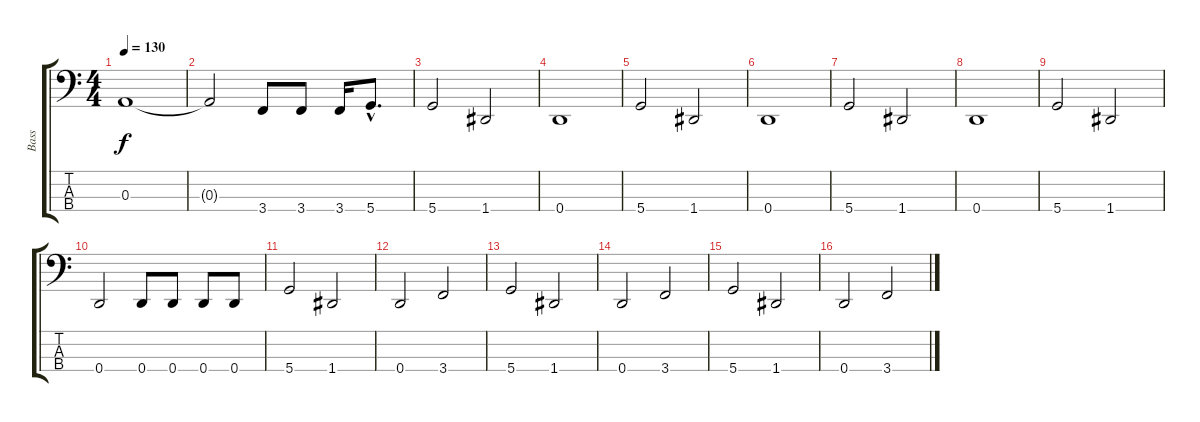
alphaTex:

\track ("Bass" "Bass") {instrument electricbassfinger}
\staff {score tabs}
\tuning (G2 D2 A1 D1) {hide}
\ts (4 4)
\tempo 130
\clef f4
\ks c
0.3.1{dy f} |
0.3{t}.2 3.4.8 3.4.8 3.4.16 5.4{hac}.8{d} |
5.4.2 1.4.2 |
0.4.1 |
5.4.2 1.4.2 |
0.4.1 |
5.4.2 1.4.2 |
0.4.1 |
5.4.2 1.4.2 |
0.4.2 0.4.8 0.4.8 0.4.8 0.4.8 |
5.4.2 1.4.2 |
0.4.2 3.4.2 |
5.4.2 1.4.2 |
0.4.2 3.4.2 |
5.4.2 1.4.2 |
0.4.2 3.4.2
